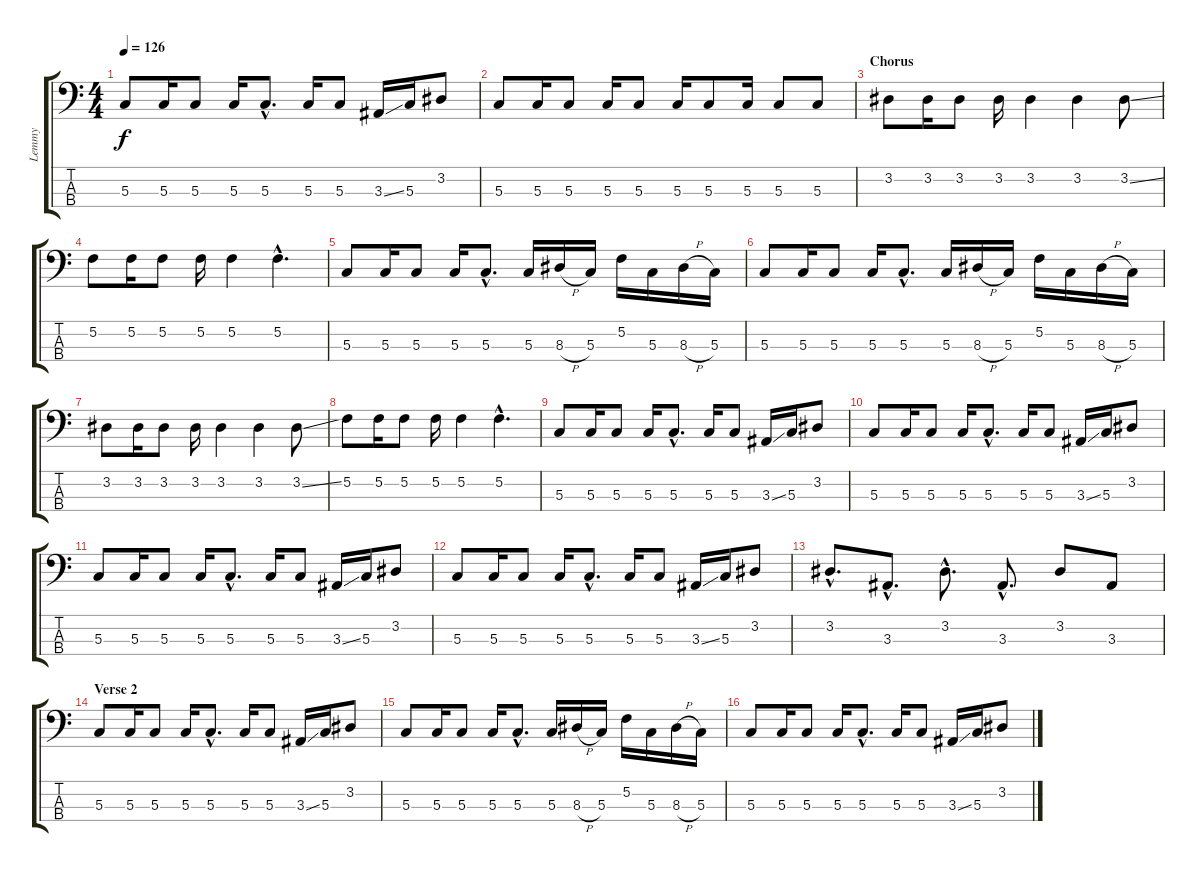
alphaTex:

\track ("Lemmy" "Lemmy") {instrument electricbassfinger}
\staff {score tabs}
\tuning (F2 C2 G1 C1) {hide}
\ts (4 4)
\tempo 126
\clef f4
\ks c
5.3.8{dy f} 5.3.16 5.3.8 5.3.16 5.3{hac}.8{d} 5.3.16 5.3.8 3.3{ss}.16 5.3.16 3.2.8 |
5.3.8 5.3.16 5.3.8 5.3.16 5.3.8 5.3.16 5.3.8 5.3.16 5.3.8 5.3.8 |
\section ("" "Chorus")
3.2.8 3.2.16 3.2.8 3.2.16 3.2.4 3.2.4 3.2{ss}.8 |
5.2.8 5.2.16 5.2.8 5.2.16 5.2.4 5.2{hac}.4{d} |
5.3.8 5.3.16 5.3.8 5.3.16 5.3{hac}.8{d} 5.3.16 8.3{h}.16 5.3.16 5.2.16 5.3.16 8.3{h}.16 5.3.16 |
5.3.8 5.3.16 5.3.8 5.3.16 5.3{hac}.8{d} 5.3.16 8.3{h}.16 5.3.16 5.2.16 5.3.16 8.3{h}.16 5.3.16 |
3.2.8 3.2.16 3.2.8 3.2.16 3.2.4 3.2.4 3.2{ss}.8 |
5.2.8 5.2.16 5.2.8 5.2.16 5.2.4 5.2{hac}.4{d} |
5.3.8 5.3.16 5.3.8 5.3.16 5.3{hac}.8{d} 5.3.16 5.3.8 3.3{ss}.16 5.3.16 3.2.8 |
5.3.8 5.3.16 5.3.8 5.3.16 5.3{hac}.8{d} 5.3.16 5.3.8 3.3{ss}.16 5.3.16 3.2.8 |
5.3.8 5.3.16 5.3.8 5.3.16 5.3{hac}.8{d} 5.3.16 5.3.8 3.3{ss}.16 5.3.16 3.2.8 |
5.3.8 5.3.16 5.3.8 5.3.16 5.3{hac}.8{d} 5.3.16 5.3.8 3.3{ss}.16 5.3.16 3.2.8 |
3.2{hac}.8{d} 3.3{hac}.8{d} 3.2{hac}.8{d} 3.3{hac}.8{d} 3.2.8 3.3.8 |
\section ("" "Verse 2")
5.3.8 5.3.16 5.3.8 5.3.16 5.3{hac}.8{d} 5.3.16 5.3.8 3.3{ss}.16 5.3.16 3.2.8 |
5.3.8 5.3.16 5.3.8 5.3.16 5.3{hac}.8{d} 5.3.16 8.3{h}.16 5.3.16 5.2.16 5.3.16 8.3{h}.16 5.3.16 |
5.3.8 5.3.16 5.3.8 5.3.16 5.3{hac}.8{d} 5.3.16 5.3.8 3.3{ss}.16 5.3.16 3.2.8
